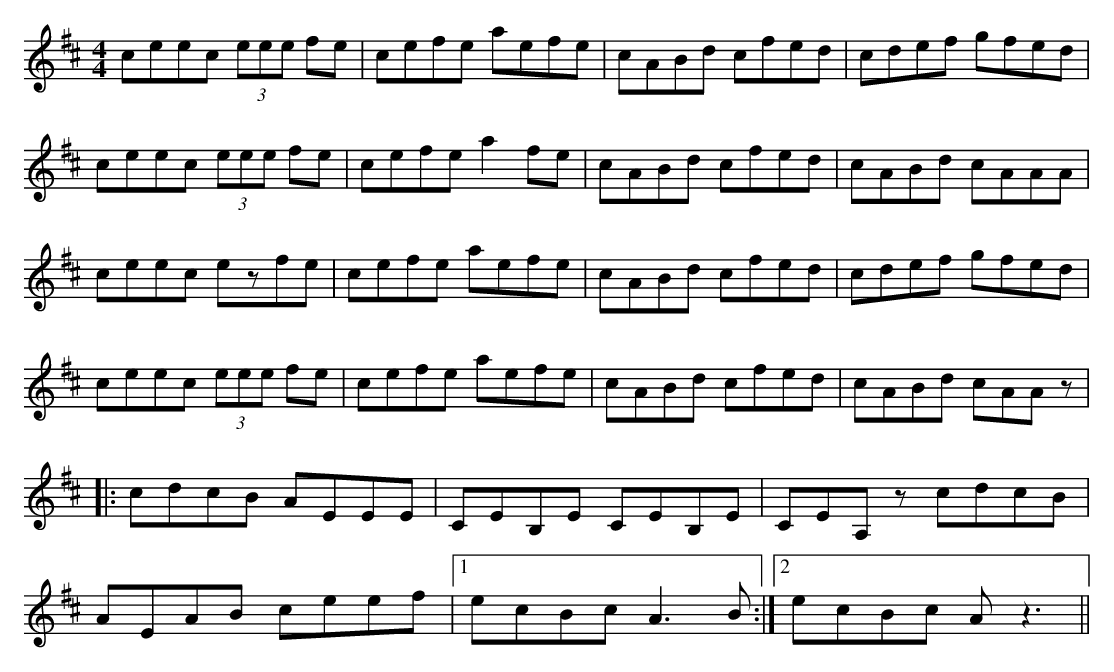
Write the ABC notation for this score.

X:1
M:4/4
K:D
ceec (3eee fe|cefe aefe|cABd cfed|cdef gfed|
ceec (3eee fe|cefe a2fe|cABd cfed|cABd cAAA|
ceec ezfe|cefe aefe|cABd cfed|cdef gfed|
ceec (3eee fe|cefe aefe|cABd cfed|cABd cAAz|
|:cdcB AEEE|CEB,E CEB,E|CEA,z cdcB|
AEAB ceef|1 ecBc A3B:|2 ecBc Az3||
